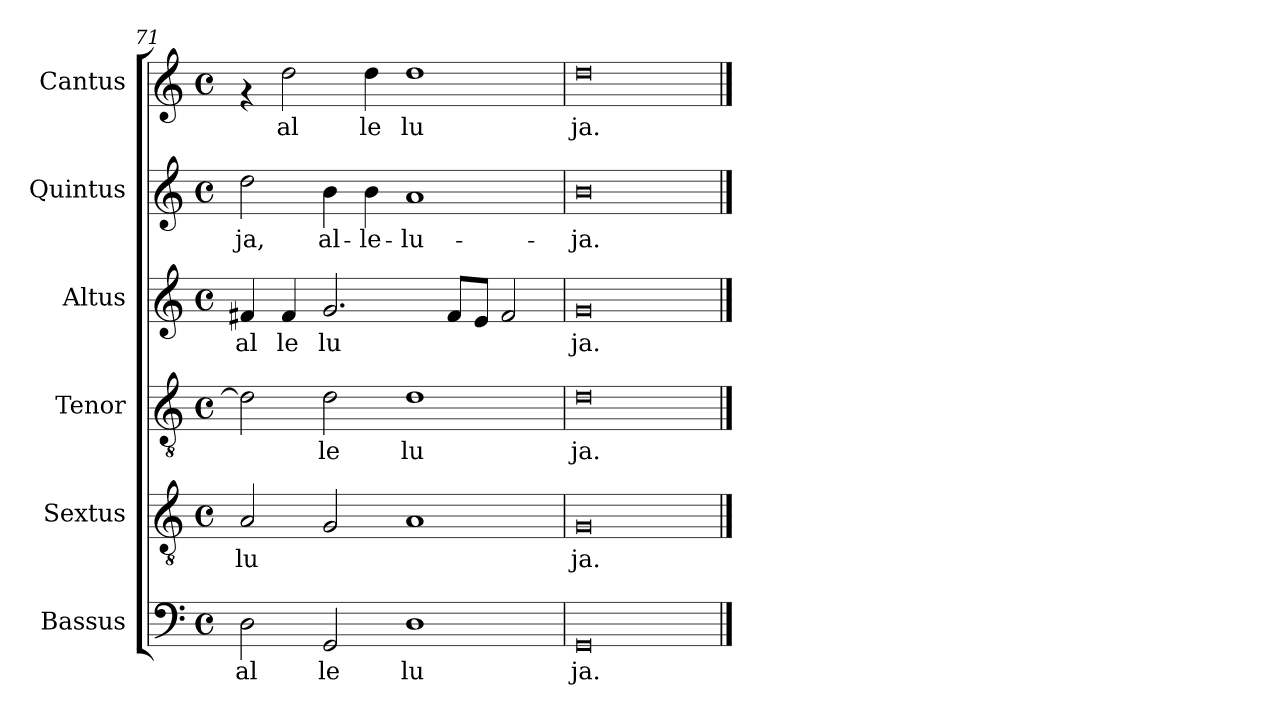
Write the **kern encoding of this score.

**kern	**text	**kern	**text	**kern	**text	**kern	**text	**kern	**text	**kern	**text
*part6	*part6	*part5	*part5	*part4	*part4	*part3	*part3	*part2	*part2	*part1	*part1
*staff6	*staff6	*staff5	*staff5	*staff4	*staff4	*staff3	*staff3	*staff2	*staff2	*staff1	*staff1
*I"Bassus	*	*I"Sextus	*	*I"Tenor	*	*I"Altus	*	*I"Quintus	*	*I"Cantus	*
*clefF4	*	*clefGv2	*	*clefGv2	*	*clefG2	*	*clefG2	*	*clefG2	*
*k[]	*	*k[]	*	*k[]	*	*k[]	*	*k[]	*	*k[]	*
*C:	*	*C:	*	*C:	*	*C:	*	*C:	*	*C:	*
*M4/4	*	*M4/4	*	*M4/4	*	*M4/4	*	*M4/4	*	*M4/4	*
*met(c)	*	*met(c)	*	*met(c)	*	*met(c)	*	*met(c)	*	*met(c)	*
=71	=71	=71	=71	=71	=71	=71	=71	=71	=71	=71	=71
!	!LO:LY:b:cj	!	!LO:LY:b:cj	!	!LO:LY:b:cj	!	!LO:LY:b:cj	!	!LO:LY:b:cj	!	!
2D\	al	2A/	lu	2d\]	.	4f#X/	al	2dd\	-ja,	4rf	.
!	!	!	!	!	!	!	!LO:LY:b:cj	!	!	!	!LO:LY:b:cj
.	.	.	.	.	.	4f#/	le	.	.	2dd\	al
!	!LO:LY:b:cj	!	!LO:LY:b:cj	!	!LO:LY:b:cj	!	!LO:LY:b:cj	!	!LO:LY:b:cj	!	!
2GG/	le	2G/	.	2d\	le	2.g/	lu	4b\	al-	.	.
!	!	!	!	!	!	!	!	!	!LO:LY:b:cj	!	!LO:LY:b:cj
.	.	.	.	.	.	.	.	4b\	-le-	4dd\	le
!	!LO:LY:b:cj	!	!LO:LY:b:cj	!	!LO:LY:b:cj	!	!	!	!LO:LY:b:cj	!	!LO:LY:b:cj
1D	lu	1A	.	1d	lu	.	.	1a	-lu-	1dd	lu
!	!	!	!	!	!	!	!LO:LY:b:cj	!	!	!	!
.	.	.	.	.	.	8f#/L	.	.	.	.	.
!	!	!	!	!	!	!	!LO:LY:b:cj	!	!	!	!
.	.	.	.	.	.	8e/J	.	.	.	.	.
!	!	!	!	!	!	!	!LO:LY:b:cj	!	!	!	!
.	.	.	.	.	.	2f#/	.	.	.	.	.
=72	=72	=72	=72	=72	=72	=72	=72	=72	=72	=72	=72
!	!LO:LY:b:cj	!	!LO:LY:b:cj	!	!LO:LY:b:cj	!	!LO:LY:b:cj	!	!LO:LY:b:cj	!	!LO:LY:b:cj
0GG	ja.	0G	ja.	0d	ja.	0g	ja.	0b	-ja.	0dd	ja.
==	==	==	==	==	==	==	==	==	==	==	==
*-	*-	*-	*-	*-	*-	*-	*-	*-	*-	*-	*-
